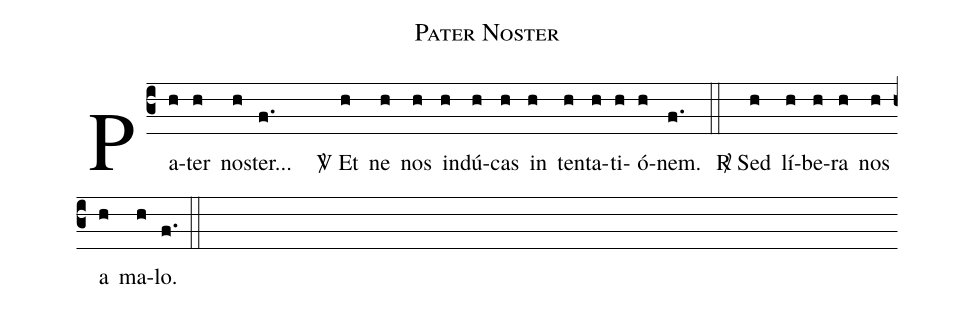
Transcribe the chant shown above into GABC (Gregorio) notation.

name:Pater Noster;
%%
(c3) Pa(h)ter(h) nos(h)ter...(f.) ~<alt>secreto usque ad</alt>( )
<sp>V/</sp> Et(h) ne(h) nos(h) in(h)dú(h)cas(h) in(h) ten(h)ta(h)ti(h)ó(h)nem.(f. ::)
<sp>R/</sp> Sed(h) lí(h)be(h)ra(h) nos(h) a(h) ma(h)lo.(f.) (::)
